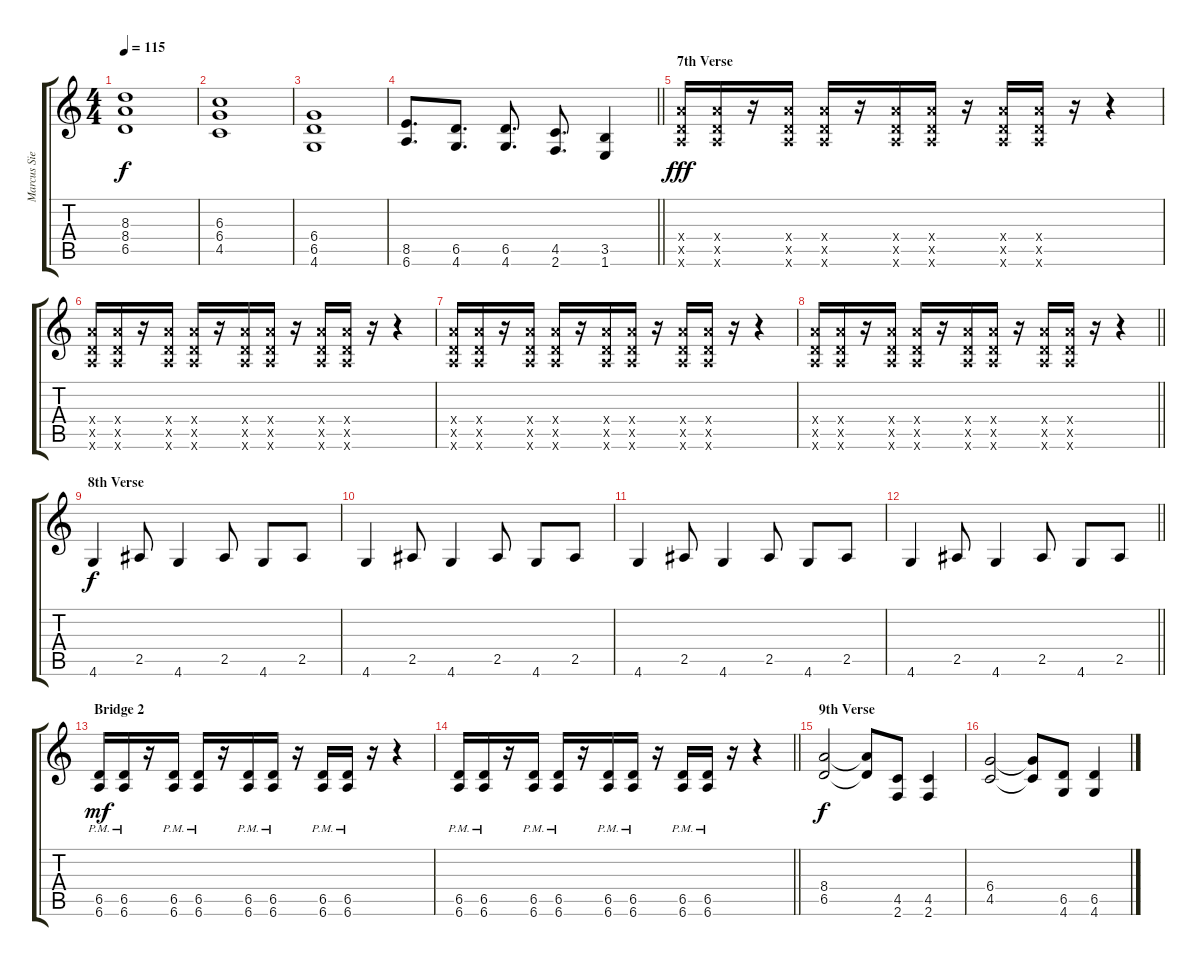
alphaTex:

\track ("Marcus Siepen" "Marcus Sie") {instrument distortionguitar}
\staff {score tabs}
\tuning (Eb4 Bb3 Gb3 Db3 Ab2 Eb2) {hide}
\ts (4 4)
\tempo 115
\clef g2
\ks c
(8.3 8.4 6.5).1{dy f} |
(6.3 6.4 4.5).1 |
(6.4 6.5 4.6).1 |
\barLineRight lightlight
(8.5 6.6).8{d} (6.5 4.6).8{d} (6.5 4.6).8{d} (4.5 2.6).8{d} (3.5 1.6).4 |
\section ("" "7th Verse")
(8.4{x} 6.5{x} 6.6{x}).16{dy fff} (8.4{x} 6.5{x} 6.6{x}).16 r.16 (8.4{x} 6.5{x} 6.6{x}).16 (8.4{x} 6.5{x} 6.6{x}).16 r.16 (8.4{x} 6.5{x} 6.6{x}).16 (8.4{x} 6.5{x} 6.6{x}).16 r.16 (8.4{x} 6.5{x} 6.6{x}).16 (8.4{x} 6.5{x} 6.6{x}).16 r.16 r.4 |
(8.4{x} 6.5{x} 6.6{x}).16 (8.4{x} 6.5{x} 6.6{x}).16 r.16 (8.4{x} 6.5{x} 6.6{x}).16 (8.4{x} 6.5{x} 6.6{x}).16 r.16 (8.4{x} 6.5{x} 6.6{x}).16 (8.4{x} 6.5{x} 6.6{x}).16 r.16 (8.4{x} 6.5{x} 6.6{x}).16 (8.4{x} 6.5{x} 6.6{x}).16 r.16 r.4 |
(8.4{x} 6.5{x} 6.6{x}).16 (8.4{x} 6.5{x} 6.6{x}).16 r.16 (8.4{x} 6.5{x} 6.6{x}).16 (8.4{x} 6.5{x} 6.6{x}).16 r.16 (8.4{x} 6.5{x} 6.6{x}).16 (8.4{x} 6.5{x} 6.6{x}).16 r.16 (8.4{x} 6.5{x} 6.6{x}).16 (8.4{x} 6.5{x} 6.6{x}).16 r.16 r.4 |
\barLineRight lightlight
(8.4{x} 6.5{x} 6.6{x}).16 (8.4{x} 6.5{x} 6.6{x}).16 r.16 (8.4{x} 6.5{x} 6.6{x}).16 (8.4{x} 6.5{x} 6.6{x}).16 r.16 (8.4{x} 6.5{x} 6.6{x}).16 (8.4{x} 6.5{x} 6.6{x}).16 r.16 (8.4{x} 6.5{x} 6.6{x}).16 (8.4{x} 6.5{x} 6.6{x}).16 r.16 r.4 |
\section ("" "8th Verse")
4.6.4{dy f} 2.5.8 4.6.4 2.5.8 4.6.8 2.5.8 |
4.6.4 2.5.8 4.6.4 2.5.8 4.6.8 2.5.8 |
4.6.4 2.5.8 4.6.4 2.5.8 4.6.8 2.5.8 |
\barLineRight lightlight
4.6.4 2.5.8 4.6.4 2.5.8 4.6.8 2.5.8 |
\section ("" "Bridge 2")
(6.5{pm} 6.6{pm}).16{dy mf volume 12 instrument distortionguitar} (6.5{pm} 6.6{pm}).16 r.16 (6.5{pm} 6.6{pm}).16 (6.5{pm} 6.6{pm}).16 r.16 (6.5{pm} 6.6{pm}).16 (6.5{pm} 6.6{pm}).16 r.16 (6.5{pm} 6.6{pm}).16 (6.5{pm} 6.6{pm}).16 r.16 r.4 |
\barLineRight lightlight
(6.5{pm} 6.6{pm}).16 (6.5{pm} 6.6{pm}).16 r.16 (6.5{pm} 6.6{pm}).16 (6.5{pm} 6.6{pm}).16 r.16 (6.5{pm} 6.6{pm}).16 (6.5{pm} 6.6{pm}).16 r.16 (6.5{pm} 6.6{pm}).16 (6.5{pm} 6.6{pm}).16 r.16 r.4 |
\section ("" "9th Verse")
(8.4 6.5).2{dy f volume 14} (8.4{t} 6.5{t}).8 (4.5 2.6).8 (4.5 2.6).4 |
(6.4 4.5).2 (6.4{t} 4.5{t}).8 (6.5 4.6).8 (6.5 4.6).4
